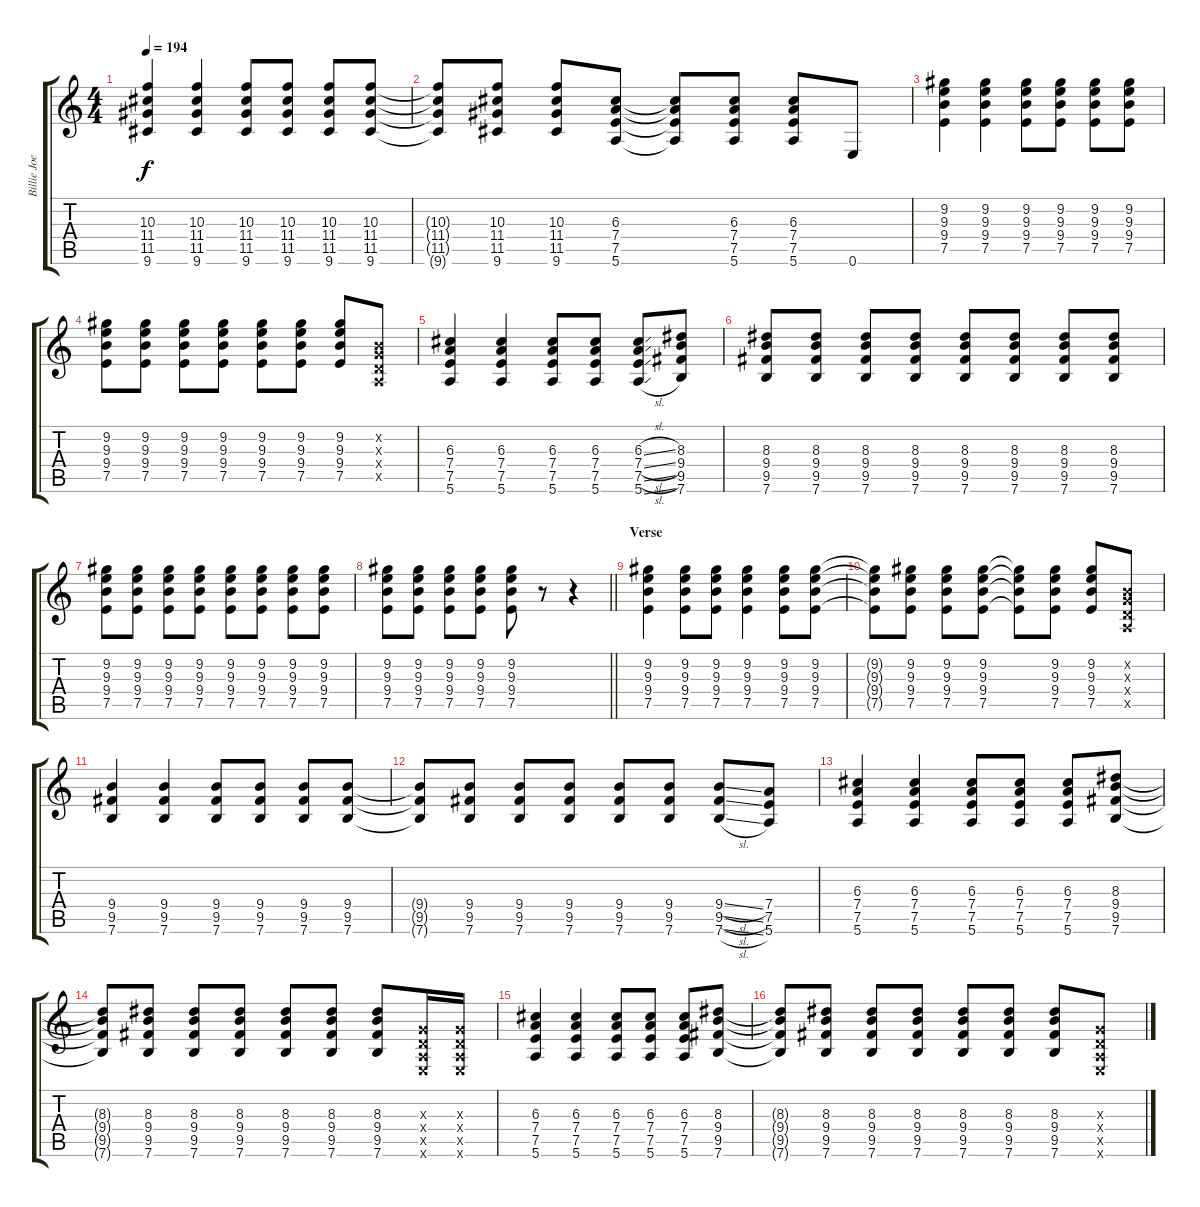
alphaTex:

\track ("Billie Joe (Guitar)" "Billie Joe") {instrument distortionguitar}
\staff {score tabs}
\tuning (E4 B3 G3 D3 A2 E2) {hide}
\ts (4 4)
\tempo 194
\clef g2
\ks c
(10.3 11.4 11.5 9.6).4{dy f} (10.3 11.4 11.5 9.6).4 (10.3 11.4 11.5 9.6).8 (10.3 11.4 11.5 9.6).8 (10.3 11.4 11.5 9.6).8 (10.3 11.4 11.5 9.6).8 |
(10.3{t} 11.4{t} 11.5{t} 9.6{t}).8 (10.3 11.4 11.5 9.6).8 (10.3 11.4 11.5 9.6).8 (6.3 7.4 7.5 5.6).8 (6.3{t} 7.4{t} 7.5{t} 5.6{t}).8 (6.3 7.4 7.5 5.6).8 (6.3 7.4 7.5 5.6).8 0.6.8 |
(9.2 9.3 9.4 7.5).4 (9.2 9.3 9.4 7.5).4 (9.2 9.3 9.4 7.5).8 (9.2 9.3 9.4 7.5).8 (9.2 9.3 9.4 7.5).8 (9.2 9.3 9.4 7.5).8 |
(9.2 9.3 9.4 7.5).8 (9.2 9.3 9.4 7.5).8 (9.2 9.3 9.4 7.5).8 (9.2 9.3 9.4 7.5).8 (9.2 9.3 9.4 7.5).8 (9.2 9.3 9.4 7.5).8 (9.2 9.3 9.4 7.5).8 (0.2{x} 0.3{x} 0.4{x} 0.5{x}).8 |
(6.3 7.4 7.5 5.6).4 (6.3 7.4 7.5 5.6).4 (6.3 7.4 7.5 5.6).8 (6.3 7.4 7.5 5.6).8 (6.3{sl} 7.4{sl} 7.5{sl} 5.6{sl}).8 (8.3 9.4 9.5 7.6).8 |
(8.3 9.4 9.5 7.6).8 (8.3 9.4 9.5 7.6).8 (8.3 9.4 9.5 7.6).8 (8.3 9.4 9.5 7.6).8 (8.3 9.4 9.5 7.6).8 (8.3 9.4 9.5 7.6).8 (8.3 9.4 9.5 7.6).8 (8.3 9.4 9.5 7.6).8 |
(9.2 9.3 9.4 7.5).8 (9.2 9.3 9.4 7.5).8 (9.2 9.3 9.4 7.5).8 (9.2 9.3 9.4 7.5).8 (9.2 9.3 9.4 7.5).8 (9.2 9.3 9.4 7.5).8 (9.2 9.3 9.4 7.5).8 (9.2 9.3 9.4 7.5).8 |
\barLineRight lightlight
(9.2 9.3 9.4 7.5).8 (9.2 9.3 9.4 7.5).8 (9.2 9.3 9.4 7.5).8 (9.2 9.3 9.4 7.5).8 (9.2 9.3 9.4 7.5).8 r.8 r.4 |
\section ("" "Verse")
(9.2 9.3 9.4 7.5).4 (9.2 9.3 9.4 7.5).8 (9.2 9.3 9.4 7.5).8 (9.2 9.3 9.4 7.5).4 (9.2 9.3 9.4 7.5).8 (9.2 9.3 9.4 7.5).8 |
(9.2{t} 9.3{t} 9.4{t} 7.5{t}).8 (9.2 9.3 9.4 7.5).8 (9.2 9.3 9.4 7.5).8 (9.2 9.3 9.4 7.5).8 (9.2{t} 9.3{t} 9.4{t} 7.5{t}).8 (9.2 9.3 9.4 7.5).8 (9.2 9.3 9.4 7.5).8 (0.2{x} 0.3{x} 0.4{x} 0.5{x}).8 |
(9.4 9.5 7.6).4 (9.4 9.5 7.6).4 (9.4 9.5 7.6).8 (9.4 9.5 7.6).8 (9.4 9.5 7.6).8 (9.4 9.5 7.6).8 |
(9.4{t} 9.5{t} 7.6{t}).8 (9.4 9.5 7.6).8 (9.4 9.5 7.6).8 (9.4 9.5 7.6).8 (9.4 9.5 7.6).8 (9.4 9.5 7.6).8 (9.4{sl} 9.5{sl} 7.6{sl}).8 (7.4 7.5 5.6).8 |
(6.3 7.4 7.5 5.6).4 (6.3 7.4 7.5 5.6).4 (6.3 7.4 7.5 5.6).8 (6.3 7.4 7.5 5.6).8 (6.3 7.4 7.5 5.6).8 (8.3 9.4 9.5 7.6).8 |
(8.3{t} 9.4{t} 9.5{t} 7.6{t}).8 (8.3 9.4 9.5 7.6).8 (8.3 9.4 9.5 7.6).8 (8.3 9.4 9.5 7.6).8 (8.3 9.4 9.5 7.6).8 (8.3 9.4 9.5 7.6).8 (8.3 9.4 9.5 7.6).8 (0.3{x} 0.4{x} 0.5{x} 0.6{x}).16 (0.3{x} 0.4{x} 0.5{x} 0.6{x}).16 |
(6.3 7.4 7.5 5.6).4 (6.3 7.4 7.5 5.6).4 (6.3 7.4 7.5 5.6).8 (6.3 7.4 7.5 5.6).8 (6.3 7.4 7.5 5.6).8 (8.3 9.4 9.5 7.6).8 |
(8.3{t} 9.4{t} 9.5{t} 7.6{t}).8 (8.3 9.4 9.5 7.6).8 (8.3 9.4 9.5 7.6).8 (8.3 9.4 9.5 7.6).8 (8.3 9.4 9.5 7.6).8 (8.3 9.4 9.5 7.6).8 (8.3 9.4 9.5 7.6).8 (0.3{x} 0.4{x} 0.5{x} 0.6{x}).8
